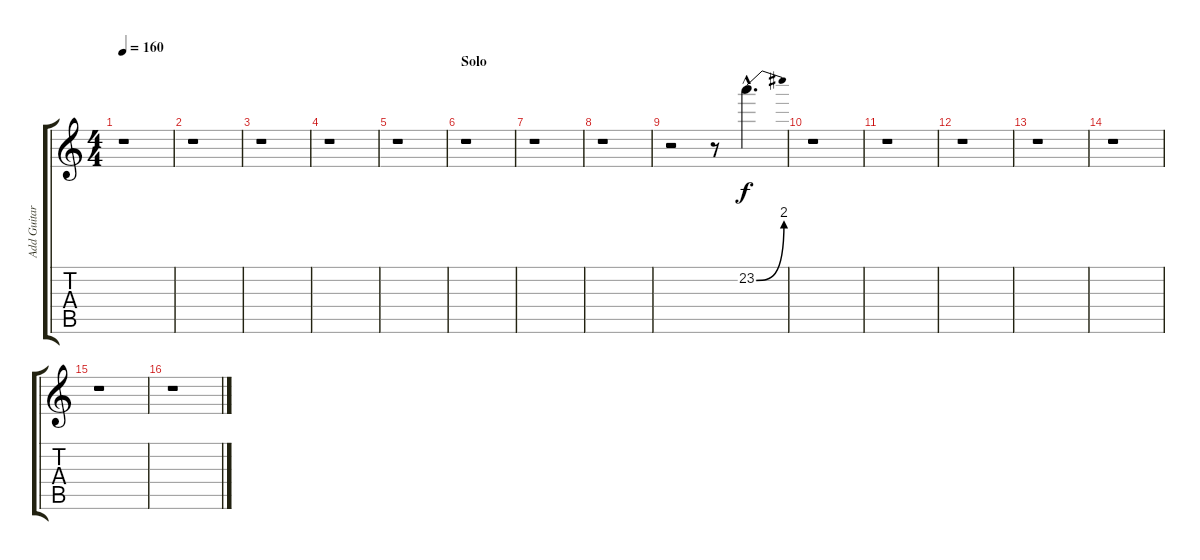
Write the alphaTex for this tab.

\track ("Add Guitar 4" "Add Guitar") {instrument distortionguitar}
\staff {score tabs}
\tuning (Eb4 Bb3 Gb3 Db3 Ab2 Eb2) {hide}
\ts (4 4)
\tempo 160
\clef g2
\ks c
r.1{dy f} |
r.1 |
r.1 |
r.1 |
r.1 |
\section ("" "Solo")
r.1 |
r.1 |
r.1 |
r.2{balance 8} r.8 23.2{be (bend 0 0 60 8) hac}.4{d} |
r.1 |
r.1 |
r.1 |
r.1 |
r.1 |
r.1 |
r.1
